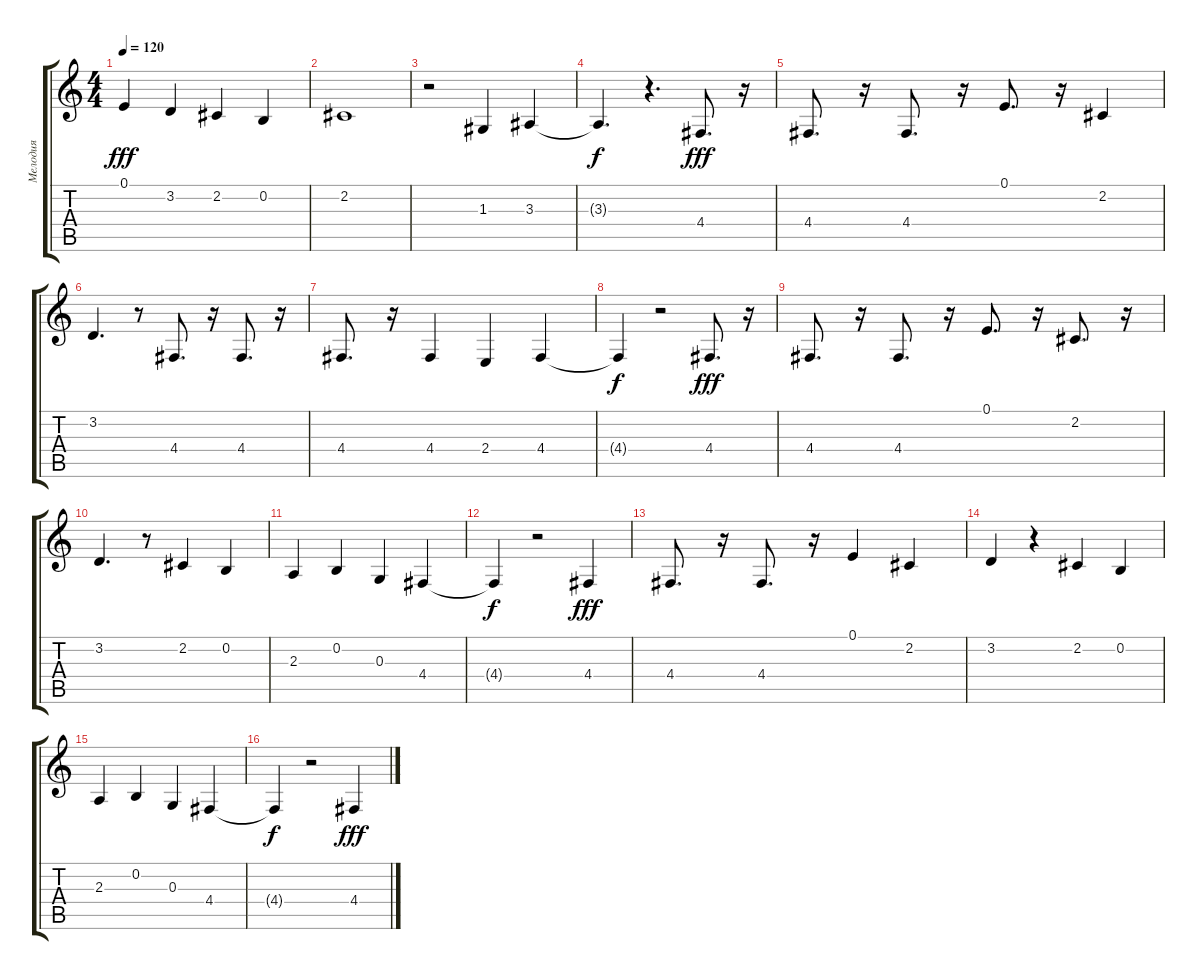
\track ("Мелодия" "Мелодия") {instrument stringensemble1}
\staff {score tabs}
\tuning (E4 B3 G3 D3 A2 E2) {hide}
\ts (4 4)
\tempo 120
\clef g2
\ks c
0.1.4{dy fff} 3.2.4 2.2.4 0.2.4 |
2.2.1 |
r.2 1.3.4 3.3.4 |
3.3{t}.4{d dy f} r.4{d} 4.4.8{d dy fff} r.16 |
4.4.8{d} r.16 4.4.8{d} r.16 0.1.8{d} r.16 2.2.4 |
3.2.4{d} r.8 4.4.8{d} r.16 4.4.8{d} r.16 |
4.4.8{d} r.16 4.4.4 2.4.4 4.4.4 |
4.4{t}.4{dy f} r.2 4.4.8{d dy fff} r.16 |
4.4.8{d} r.16 4.4.8{d} r.16 0.1.8{d} r.16 2.2.8{d} r.16 |
3.2.4{d} r.8 2.2.4 0.2.4 |
2.3.4 0.2.4 0.3.4 4.4.4 |
4.4{t}.4{dy f} r.2 4.4.4{dy fff} |
4.4.8{d} r.16 4.4.8{d} r.16 0.1.4 2.2.4 |
3.2.4 r.4 2.2.4 0.2.4 |
2.3.4 0.2.4 0.3.4 4.4.4 |
4.4{t}.4{dy f} r.2 4.4.4{dy fff}
